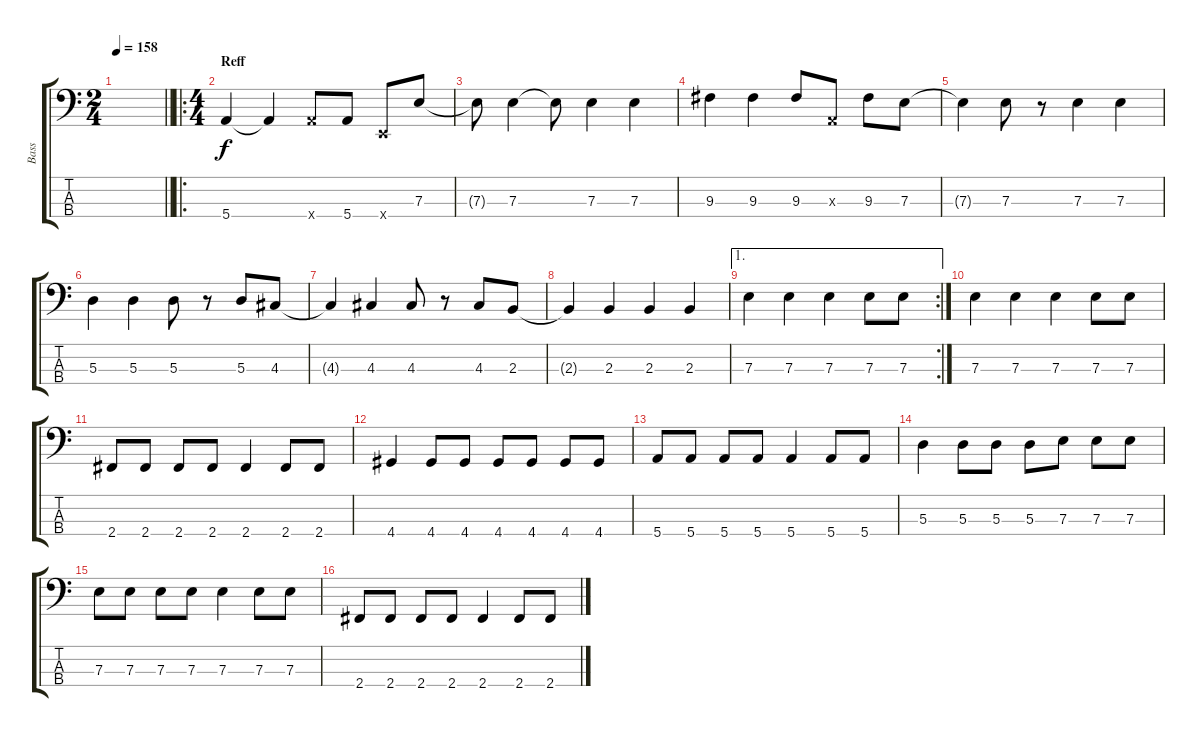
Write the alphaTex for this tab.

\track ("Bass" "Bass") {instrument electricbasspick}
\staff {score tabs}
\tuning (G2 D2 A1 E1) {hide}
\ts (2 4)
\tempo 158
\clef f4
\barLineRight lightlight
\ks c
|
\ro
\ts (4 4)
\section ("" "Reff")
5.4.4 5.4{t}.4 5.4{x}.8 5.4.8 0.4{x}.8 7.3.8 |
7.3{t}.8 7.3.4 7.3{t}.8 7.3.4 7.3.4 |
9.3.4 9.3.4 9.3.8 0.3{x}.8 9.3.8 7.3.8 |
7.3{t}.4 7.3.8 r.8 7.3.4 7.3.4 |
5.3.4 5.3.4 5.3.8 r.8 5.3.8 4.3.8 |
4.3{t}.4 4.3.4 4.3.8 r.8 4.3.8 2.3.8 |
2.3{t}.4 2.3.4 2.3.4 2.3.4 |
\ae 1
\rc 2
7.3.4 7.3.4 7.3.4 7.3.8 7.3.8 |
7.3.4 7.3.4 7.3.4 7.3.8 7.3.8 |
2.4.8 2.4.8 2.4.8 2.4.8 2.4.4 2.4.8 2.4.8 |
4.4.4 4.4.8 4.4.8 4.4.8 4.4.8 4.4.8 4.4.8 |
5.4.8 5.4.8 5.4.8 5.4.8 5.4.4 5.4.8 5.4.8 |
5.3.4 5.3.8 5.3.8 5.3.8 7.3.8 7.3.8 7.3.8 |
7.3.8 7.3.8 7.3.8 7.3.8 7.3.4 7.3.8 7.3.8 |
2.4.8 2.4.8 2.4.8 2.4.8 2.4.4 2.4.8 2.4.8
